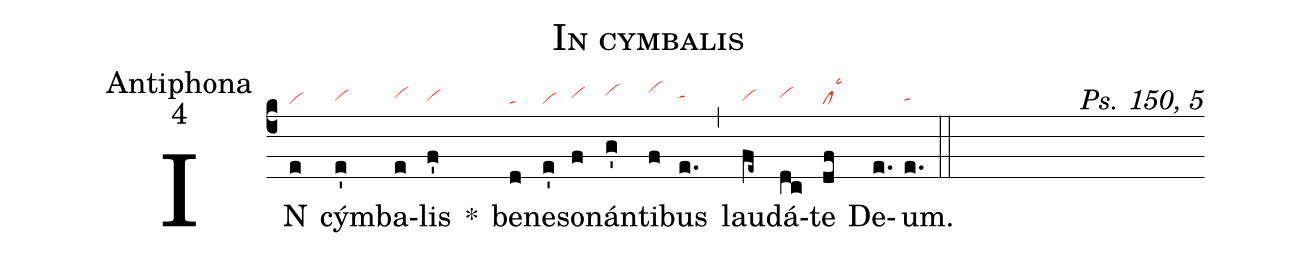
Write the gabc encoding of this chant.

name:In cymbalis;
office-part:Antiphona;
mode:4;
commentary:Ps. 150, 5;
nabc-lines:1;
%%
(c4)
IN(e|vi) cým(e'|vihg)ba(e|vihh)lis(f'|vihg) *()
be(d|ta)ne(e'|vi)so(f|vihh)nán(g'|vihi)ti(f|vihj)bus(e.|tahh) (,)
lau(fe~|vihg)dá(dc|vihh)te(df|cllsc3) De(e.)um.(e.|tahg) (::)
